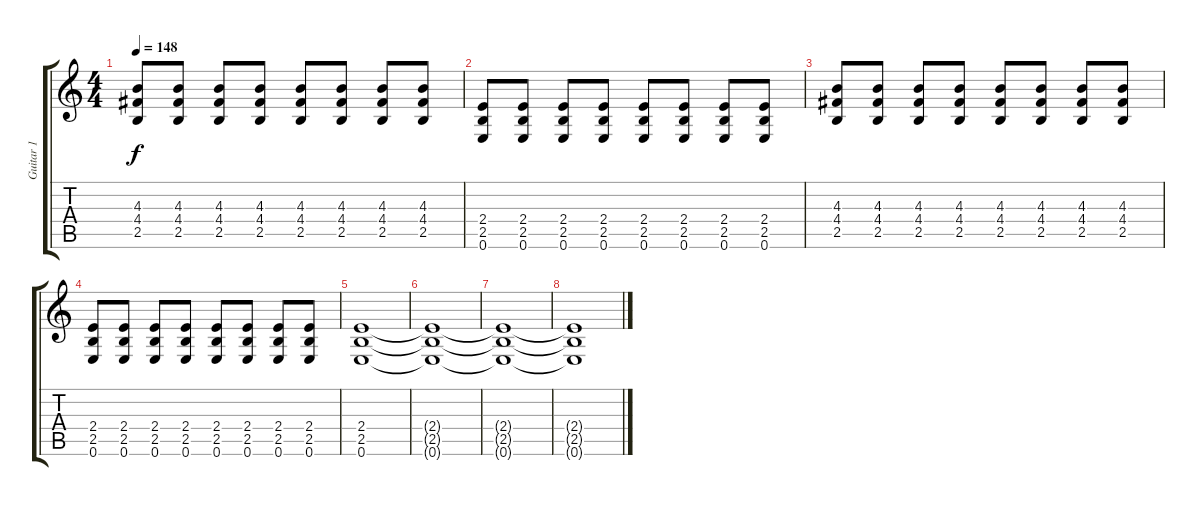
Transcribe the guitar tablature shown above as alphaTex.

\track ("Guitar 1" "Guitar 1") {instrument overdrivenguitar}
\staff {score tabs}
\tuning (E4 B3 G3 D3 A2 E2) {hide}
\ts (4 4)
\tempo 148
\clef g2
\ks c
(4.3 4.4 2.5).8{dy f} (4.3 4.4 2.5).8 (4.3 4.4 2.5).8 (4.3 4.4 2.5).8 (4.3 4.4 2.5).8 (4.3 4.4 2.5).8 (4.3 4.4 2.5).8 (4.3 4.4 2.5).8 |
(2.4 2.5 0.6).8 (2.4 2.5 0.6).8 (2.4 2.5 0.6).8 (2.4 2.5 0.6).8 (2.4 2.5 0.6).8 (2.4 2.5 0.6).8 (2.4 2.5 0.6).8 (2.4 2.5 0.6).8 |
(4.3 4.4 2.5).8 (4.3 4.4 2.5).8 (4.3 4.4 2.5).8 (4.3 4.4 2.5).8 (4.3 4.4 2.5).8 (4.3 4.4 2.5).8 (4.3 4.4 2.5).8 (4.3 4.4 2.5).8 |
(2.4 2.5 0.6).8 (2.4 2.5 0.6).8 (2.4 2.5 0.6).8 (2.4 2.5 0.6).8 (2.4 2.5 0.6).8 (2.4 2.5 0.6).8 (2.4 2.5 0.6).8 (2.4 2.5 0.6).8 |
(2.4 2.5 0.6).1{volume 9} |
(2.4{t} 2.5{t} 0.6{t}).1 |
(2.4{t} 2.5{t} 0.6{t}).1 |
(2.4{t} 2.5{t} 0.6{t}).1
